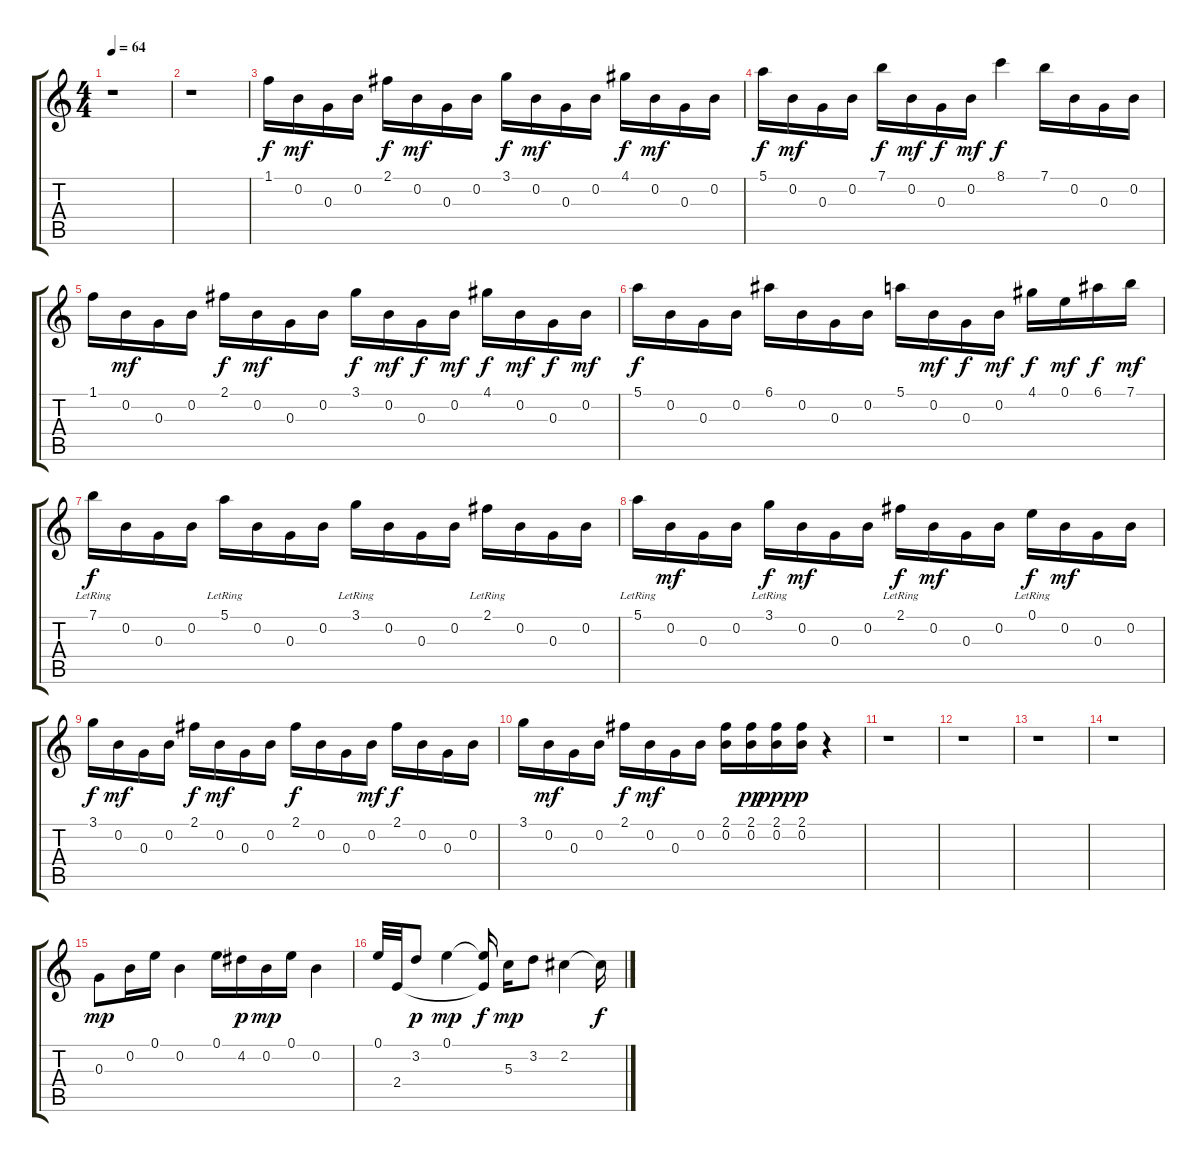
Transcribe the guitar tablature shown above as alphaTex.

\track "" {instrument electricguitarclean}
\staff {score tabs}
\tuning (E4 B3 G3 D3 A2 E2) {hide}
\ts (4 4)
\tempo 64
\clef g2
\ks c
r.1{dy f instrument electricguitarclean} |
r.1 |
1.1.16 0.2.16{dy mf} 0.3.16 0.2.16 2.1.16{dy f} 0.2.16{dy mf} 0.3.16 0.2.16 3.1.16{dy f} 0.2.16{dy mf} 0.3.16 0.2.16 4.1.16{dy f} 0.2.16{dy mf} 0.3.16 0.2.16 |
5.1.16{dy f} 0.2.16{dy mf} 0.3.16 0.2.16 7.1.16{dy f} 0.2.16{dy mf} 0.3.16{dy f} 0.2.16{dy mf} 8.1.4{dy f} 7.1.16 0.2.16 0.3.16 0.2.16 |
1.1.16 0.2.16{dy mf} 0.3.16 0.2.16 2.1.16{dy f} 0.2.16{dy mf} 0.3.16 0.2.16 3.1.16{dy f} 0.2.16{dy mf} 0.3.16{dy f} 0.2.16{dy mf} 4.1.16{dy f} 0.2.16{dy mf} 0.3.16{dy f} 0.2.16{dy mf} |
5.1.16{dy f} 0.2.16 0.3.16 0.2.16 6.1.16 0.2.16 0.3.16 0.2.16 5.1.16 0.2.16{dy mf} 0.3.16{dy f} 0.2.16{dy mf} 4.1.16{dy f} 0.1.16{dy mf} 6.1.16{dy f} 7.1.16{dy mf} |
7.1{lr}.16{dy f} 0.2.16 0.3.16 0.2.16 5.1{lr}.16 0.2.16 0.3.16 0.2.16 3.1{lr}.16 0.2.16 0.3.16 0.2.16 2.1{lr}.16 0.2.16 0.3.16 0.2.16 |
5.1{lr}.16 0.2.16{dy mf} 0.3.16 0.2.16 3.1{lr}.16{dy f} 0.2.16{dy mf} 0.3.16 0.2.16 2.1{lr}.16{dy f} 0.2.16{dy mf} 0.3.16 0.2.16 0.1{lr}.16{dy f} 0.2.16{dy mf} 0.3.16 0.2.16 |
3.1.16{dy f} 0.2.16{dy mf} 0.3.16 0.2.16 2.1.16{dy f} 0.2.16{dy mf} 0.3.16 0.2.16 2.1.16{dy f} 0.2.16 0.3.16 0.2.16{dy mf} 2.1.16{dy f} 0.2.16 0.3.16 0.2.16 |
3.1.16 0.2.16{dy mf} 0.3.16 0.2.16 2.1.16{dy f} 0.2.16{dy mf} 0.3.16 0.2.16 (2.1 0.2).16 (2.1 0.2).16{dy pp} (2.1 0.2).16{dy ppp} (2.1 0.2).16{dy p} r.4 |
r.1 |
r.1 |
r.1 |
r.1 |
0.3.8{dy mp} 0.2.16 0.1.16 0.2.4 0.1.16 4.2.16{dy p} 0.2.16{dy mp} 0.1.16 0.2.4 |
0.1.32 2.4.32 3.2.8{dy p} 0.1.4{dy mp} (0.1{t} 2.4{t}).16{dy f} 5.3.16{dy mp} 3.2.8 2.2.4 2.2{t}.16{dy f}
